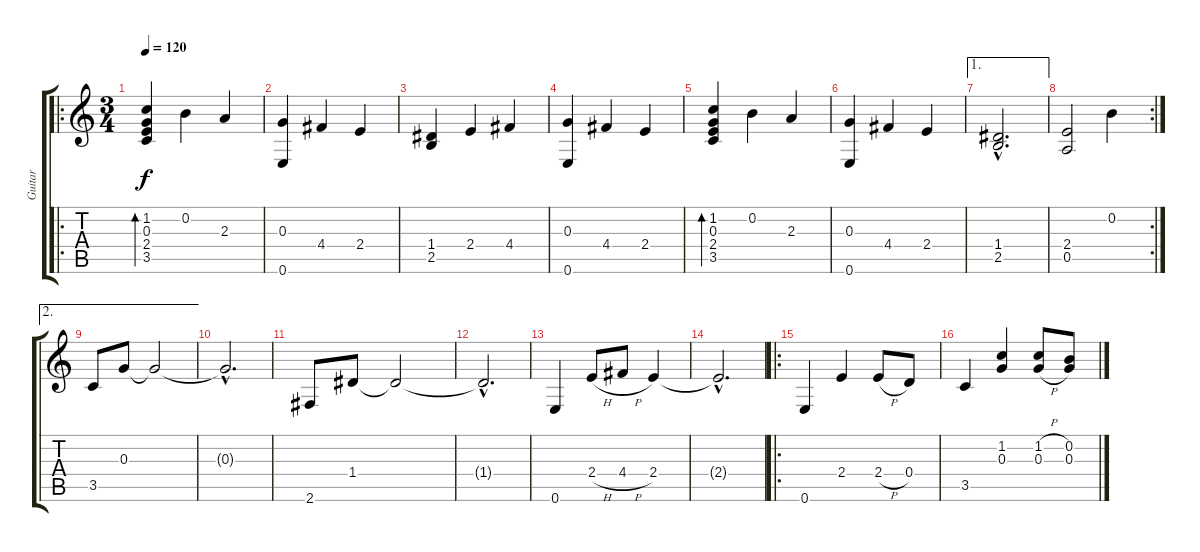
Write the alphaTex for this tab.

\track ("Guitar" "Guitar") {instrument acousticguitarnylon}
\staff {score tabs}
\tuning (E4 B3 G3 D3 A2 E2) {hide}
\ro
\ts (3 4)
\tempo 120
\clef g2
\ks c
(1.2 0.3 2.4 3.5).4{bd 480 dy f} 0.2.4 2.3.4 |
(0.3 0.6).4 4.4.4 2.4.4 |
(1.4 2.5).4 2.4.4 4.4.4 |
(0.3 0.6).4 4.4.4 2.4.4 |
(1.2 0.3 2.4 3.5).4{bd 480} 0.2.4 2.3.4 |
(0.3 0.6).4 4.4.4 2.4.4 |
\ae 1
(1.4{hac} 2.5{hac}).2{d} |
\rc 2
(2.4 0.5).2 0.2.4 |
\ae 2
3.5.8 0.3.8 0.3{t}.2 |
0.3{hac t}.2{d} |
2.6.8 1.4.8 1.4{t}.2 |
1.4{hac t}.2{d} |
0.6.4 2.4{h}.8 4.4{h}.8 2.4.4 |
2.4{hac t}.2{d} |
\ro
0.6.4 2.4.4 2.4{h}.8 0.4.8 |
3.5.4 (1.2 0.3).4 (1.2{h} 0.3{h}).8 (0.2 0.3).8
